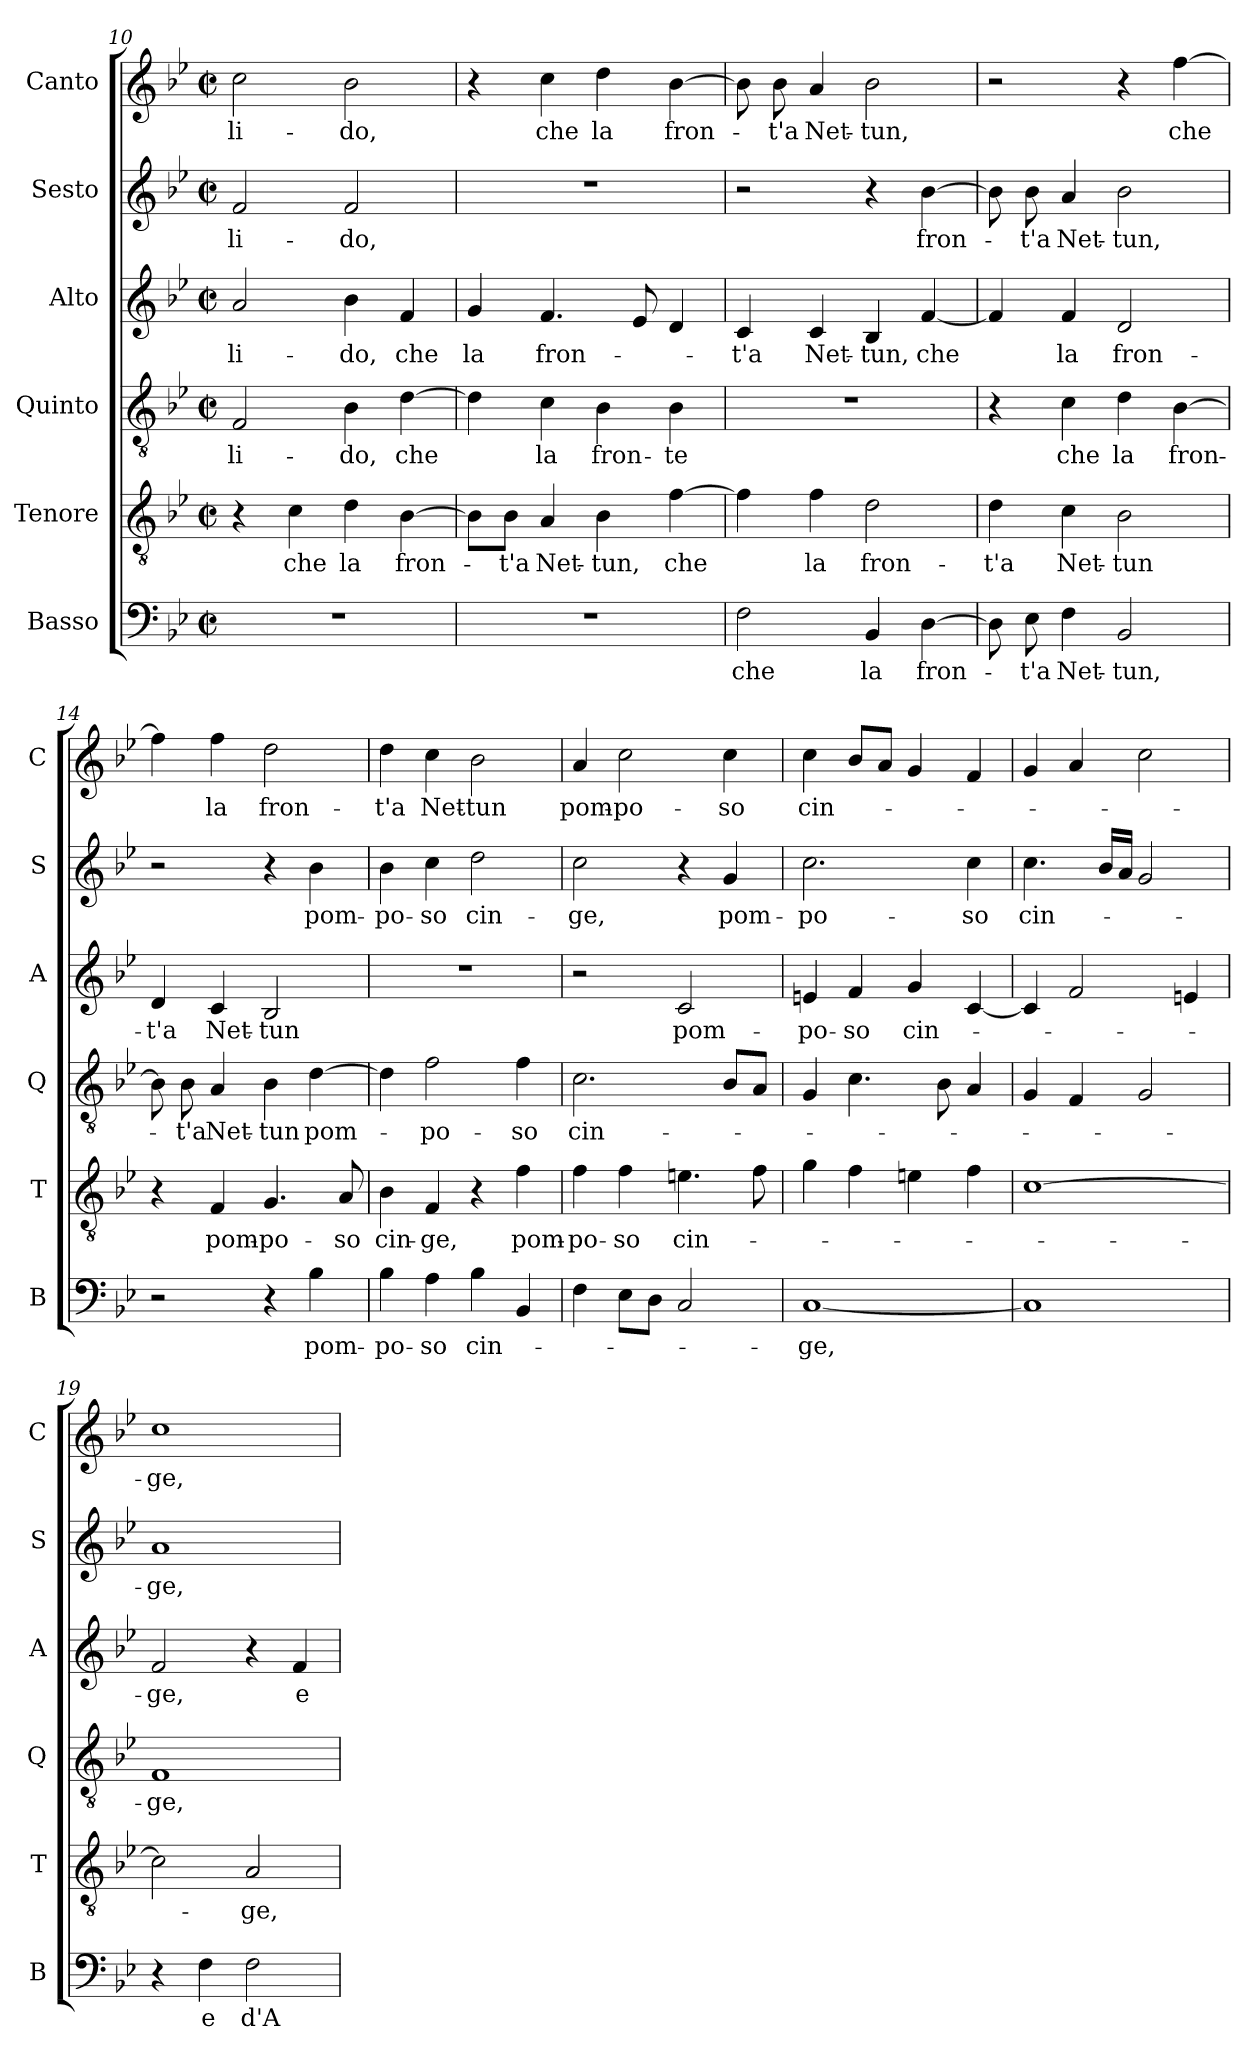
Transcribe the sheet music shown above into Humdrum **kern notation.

**kern	**text	**kern	**text	**kern	**text	**kern	**text	**kern	**text	**kern	**text
*part6	*part6	*part5	*part5	*part4	*part4	*part3	*part3	*part2	*part2	*part1	*part1
*staff6	*staff6	*staff5	*staff5	*staff4	*staff4	*staff3	*staff3	*staff2	*staff2	*staff1	*staff1
*I"Basso	*	*I"Tenore	*	*I"Quinto	*	*I"Alto	*	*I"Sesto	*	*I"Canto	*
*I'B	*	*I'T	*	*I'Q	*	*I'A	*	*I'S	*	*I'C	*
*clefF4	*	*clefGv2	*	*clefGv2	*	*clefG2	*	*clefG2	*	*clefG2	*
*k[b-e-]	*	*k[b-e-]	*	*k[b-e-]	*	*k[b-e-]	*	*k[b-e-]	*	*k[b-e-]	*
*B-:	*	*B-:	*	*B-:	*	*B-:	*	*B-:	*	*B-:	*
*M2/2	*	*M2/2	*	*M2/2	*	*M2/2	*	*M2/2	*	*M2/2	*
*met(c|)	*	*met(c|)	*	*met(c|)	*	*met(c|)	*	*met(c|)	*	*met(c|)	*
=10	=10	=10	=10	=10	=10	=10	=10	=10	=10	=10	=10
!	!	!	!	!	!LO:LY:b	!	!LO:LY:b	!	!LO:LY:b	!	!LO:LY:b
1r	.	4r	.	2F/	li-	2a/	li-	2f/	li-	2cc\	li-
!	!	!	!LO:LY:b	!	!	!	!	!	!	!	!
.	.	4c\	che	.	.	.	.	.	.	.	.
!	!	!	!LO:LY:b	!	!LO:LY:b	!	!LO:LY:b	!	!LO:LY:b	!	!LO:LY:b
.	.	4d\	la	4B-\	-do,	4b-\	-do,	2f/	-do,	2b-\	-do,
!	!	!	!LO:LY:b	!	!LO:LY:b	!	!LO:LY:b	!	!	!	!
.	.	[4B-\	fron-	[4d\	che	4f/	che	.	.	.	.
=11	=11	=11	=11	=11	=11	=11	=11	=11	=11	=11	=11
!	!	!	!	!	!	!	!LO:LY:b	!	!	!	!
1r	.	8B-\L]	.	4d\]	.	4g/	la	1r	.	4r	.
!	!	!	!LO:LY:b	!	!	!	!	!	!	!	!
.	.	8B-\J	-t'a	.	.	.	.	.	.	.	.
!	!	!	!LO:LY:b	!	!LO:LY:b	!	!LO:LY:b	!	!	!	!LO:LY:b
.	.	4A/	Net-	4c\	la	4.f/	fron-	.	.	4cc\	che
!	!	!	!LO:LY:b	!	!LO:LY:b	!	!	!	!	!	!LO:LY:b
.	.	4B-\	-tun,	4B-\	fron-	.	.	.	.	4dd\	la
.	.	.	.	.	.	8e-/	.	.	.	.	.
!	!	!	!LO:LY:b	!	!LO:LY:b	!	!	!	!	!	!LO:LY:b
.	.	[4f\	che	4B-\	-te	4d/	.	.	.	[4b-\	fron-
=12	=12	=12	=12	=12	=12	=12	=12	=12	=12	=12	=12
!	!LO:LY:b	!	!	!	!	!	!LO:LY:b	!	!	!	!
2F\	che	4f\]	.	1r	.	4c/	-t'a	2r	.	8b-\]	.
!	!	!	!	!	!	!	!	!	!	!	!LO:LY:b
.	.	.	.	.	.	.	.	.	.	8b-\	-t'a
!	!	!	!LO:LY:b	!	!	!	!LO:LY:b	!	!	!	!LO:LY:b
.	.	4f\	la	.	.	4c/	Net-	.	.	4a/	Net-
!	!LO:LY:b	!	!LO:LY:b	!	!	!	!LO:LY:b	!	!	!	!LO:LY:b
4BB-/	la	2d\	fron-	.	.	4B-/	-tun,	4r	.	2b-\	-tun,
!	!LO:LY:b	!	!	!	!	!	!LO:LY:b	!	!LO:LY:b	!	!
[4D\	fron-	.	.	.	.	[4f/	che	[4b-\	fron-	.	.
=13	=13	=13	=13	=13	=13	=13	=13	=13	=13	=13	=13
!	!	!	!LO:LY:b	!	!	!	!	!	!	!	!
8D\]	.	4d\	-t'a	4r	.	4f/]	.	8b-\]	.	2r	.
!	!LO:LY:b	!	!	!	!	!	!	!	!LO:LY:b	!	!
8E-\	-t'a	.	.	.	.	.	.	8b-\	-t'a	.	.
!	!LO:LY:b	!	!LO:LY:b	!	!LO:LY:b	!	!LO:LY:b	!	!LO:LY:b	!	!
4F\	Net-	4c\	Net-	4c\	che	4f/	la	4a/	Net-	.	.
!	!LO:LY:b	!	!LO:LY:b	!	!LO:LY:b	!	!LO:LY:b	!	!LO:LY:b	!	!
2BB-/	-tun,	2B-\	-tun	4d\	la	2d/	fron-	2b-\	-tun,	4r	.
!	!	!	!	!	!LO:LY:b	!	!	!	!	!	!LO:LY:b
.	.	.	.	[4B-\	fron-	.	.	.	.	[4ff\	che
!!LO:LB:g=z
=14	=14	=14	=14	=14	=14	=14	=14	=14	=14	=14	=14
!	!	!	!	!	!	!	!LO:LY:b	!	!	!	!
2r	.	4r	.	8B-\]	.	4d/	-t'a	2r	.	4ff\]	.
!	!	!	!	!	!LO:LY:b	!	!	!	!	!	!
.	.	.	.	8B-\	-t'a	.	.	.	.	.	.
!	!	!	!LO:LY:b	!	!LO:LY:b	!	!LO:LY:b	!	!	!	!LO:LY:b
.	.	4F/	pom-	4A/	Net-	4c/	Net-	.	.	4ff\	la
!	!	!	!LO:LY:b	!	!LO:LY:b	!	!LO:LY:b	!	!	!	!LO:LY:b
4r	.	4.G/	-po-	4B-\	-tun	2B-/	-tun	4r	.	2dd\	fron-
!	!LO:LY:b	!	!	!	!LO:LY:b	!	!	!	!LO:LY:b	!	!
4B-\	pom-	.	.	[4d\	pom-	.	.	4b-\	pom-	.	.
!	!	!	!LO:LY:b	!	!	!	!	!	!	!	!
.	.	8A/	-so	.	.	.	.	.	.	.	.
=15	=15	=15	=15	=15	=15	=15	=15	=15	=15	=15	=15
!	!LO:LY:b	!	!LO:LY:b	!	!	!	!	!	!LO:LY:b	!	!LO:LY:b
4B-\	-po-	4B-\	cin-	4d\]	.	1r	.	4b-\	-po-	4dd\	-t'a
!	!LO:LY:b	!	!LO:LY:b	!	!LO:LY:b	!	!	!	!LO:LY:b	!	!LO:LY:b
4A\	-so	4F/	-ge,	2f\	-po-	.	.	4cc\	-so	4cc\	Net-
!	!LO:LY:b	!	!	!	!	!	!	!	!LO:LY:b	!	!LO:LY:b
4B-\	cin-	4r	.	.	.	.	.	2dd\	cin-	2b-\	-tun
!	!	!	!LO:LY:b	!	!LO:LY:b	!	!	!	!	!	!
4BB-/	.	4f\	pom-	4f\	-so	.	.	.	.	.	.
=16	=16	=16	=16	=16	=16	=16	=16	=16	=16	=16	=16
!	!	!	!LO:LY:b	!	!LO:LY:b	!	!	!	!LO:LY:b	!	!LO:LY:b
4F\	.	4f\	-po-	2.c\	cin-	2r	.	2cc\	-ge,	4a/	pom-
!	!	!	!LO:LY:b	!	!	!	!	!	!	!	!LO:LY:b
8E-\L	.	4f\	-so	.	.	.	.	.	.	2cc\	-po-
8D\J	.	.	.	.	.	.	.	.	.	.	.
!	!	!	!LO:LY:b	!	!	!	!LO:LY:b	!	!	!	!
2C/	.	4.en\	cin-	.	.	2c/	pom-	4r	.	.	.
!	!	!	!	!	!	!	!	!	!LO:LY:b	!	!LO:LY:b
.	.	.	.	8B-/L	.	.	.	4g/	pom-	4cc\	-so
.	.	8f\	.	8A/J	.	.	.	.	.	.	.
=17	=17	=17	=17	=17	=17	=17	=17	=17	=17	=17	=17
!	!LO:LY:b	!	!	!	!	!	!LO:LY:b	!	!LO:LY:b	!	!LO:LY:b
[1C	-ge,	4g\	.	4G/	.	4en/	-po-	2.cc\	-po-	4cc\	cin-
!	!	!	!	!	!	!	!LO:LY:b	!	!	!	!
.	.	4f\	.	4.c\	.	4f/	-so	.	.	8b-/L	.
.	.	.	.	.	.	.	.	.	.	8a/J	.
!	!	!	!	!	!	!	!LO:LY:b	!	!	!	!
.	.	4en\	.	.	.	4g/	cin-	.	.	4g/	.
.	.	.	.	8B-\	.	.	.	.	.	.	.
!	!	!	!	!	!	!	!	!	!LO:LY:b	!	!
.	.	4f\	.	4A/	.	[4c/	.	4cc\	-so	4f/	.
=18	=18	=18	=18	=18	=18	=18	=18	=18	=18	=18	=18
!	!	!	!	!	!	!	!	!	!LO:LY:b	!	!
1C]	.	[1c	.	4G/	.	4c/]	.	4.cc\	cin-	4g/	.
.	.	.	.	4F/	.	2f/	.	.	.	4a/	.
.	.	.	.	.	.	.	.	16b-/LL	.	.	.
.	.	.	.	.	.	.	.	16a/JJ	.	.	.
.	.	.	.	2G/	.	.	.	2g/	.	2cc\	.
.	.	.	.	.	.	4en/	.	.	.	.	.
=19	=19	=19	=19	=19	=19	=19	=19	=19	=19	=19	=19
!	!	!	!	!	!LO:LY:b	!	!LO:LY:b	!	!LO:LY:b	!	!LO:LY:b
4r	.	2c\]	.	1F	-ge,	2f/	-ge,	1a	-ge,	1cc	-ge,
!	!LO:LY:b	!	!	!	!	!	!	!	!	!	!
4F\	e	.	.	.	.	.	.	.	.	.	.
!	!LO:LY:b	!	!LO:LY:b	!	!	!	!	!	!	!	!
2F\	d'A-	2A/	-ge,	.	.	4r	.	.	.	.	.
!	!	!	!	!	!	!	!LO:LY:b	!	!	!	!
.	.	.	.	.	.	4f/	e	.	.	.	.
=	=	=	=	=	=	=	=	=	=	=	=
*-	*-	*-	*-	*-	*-	*-	*-	*-	*-	*-	*-
